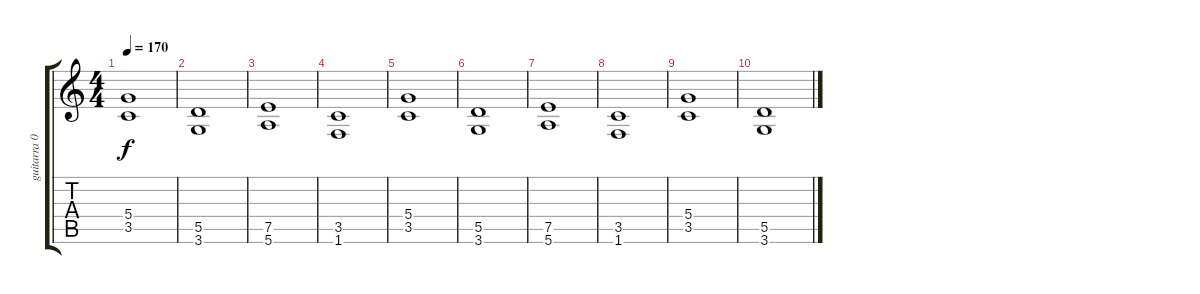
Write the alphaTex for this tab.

\track ("guitarra 02" "guitarra 0") {instrument distortionguitar}
\staff {score tabs}
\tuning (E4 B3 G3 D3 A2 E2) {hide}
\ts (4 4)
\tempo 170
\clef g2
\ks c
(5.4 3.5).1{dy f} |
(5.5 3.6).1 |
(7.5 5.6).1 |
(3.5 1.6).1 |
(5.4 3.5).1 |
(5.5 3.6).1 |
(7.5 5.6).1 |
(3.5 1.6).1 |
(5.4 3.5).1 |
(5.5 3.6).1
